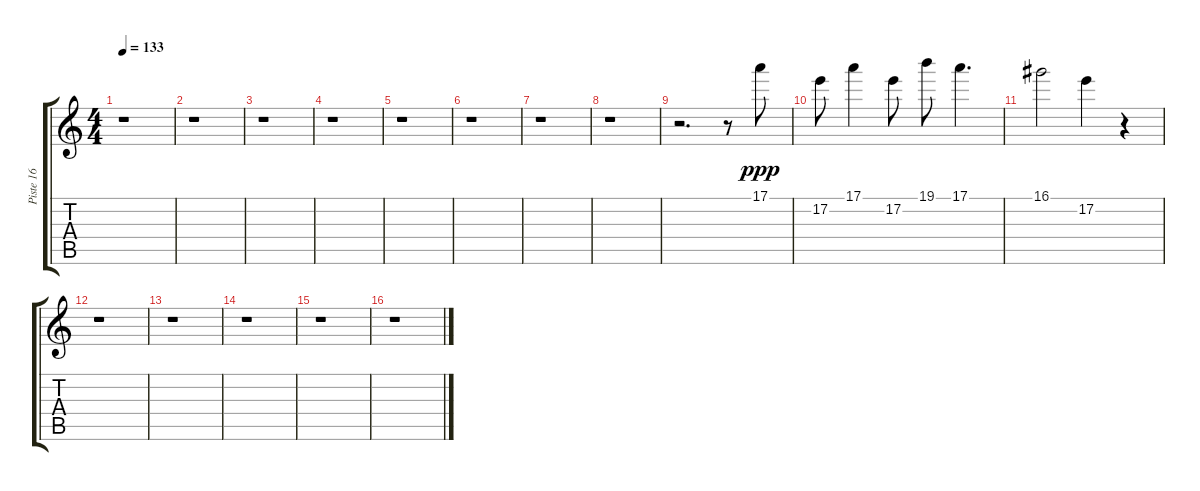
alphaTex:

\track ("Piste 16" "Piste 16") {solo instrument acousticguitarsteel}
\staff {score tabs}
\tuning (E4 B3 G3 D3 A2 E2) {hide}
\ts (4 4)
\tempo 133
\clef g2
\ks c
r.1{dy f} |
r.1 |
r.1 |
r.1 |
r.1 |
r.1 |
r.1 |
r.1 |
r.2{d} r.8 17.1.8{dy ppp} |
17.2.8 17.1.4 17.2.8 19.1.8 17.1.4{d} |
16.1.2 17.2.4 r.4 |
r.1 |
r.1 |
r.1 |
r.1 |
r.1
